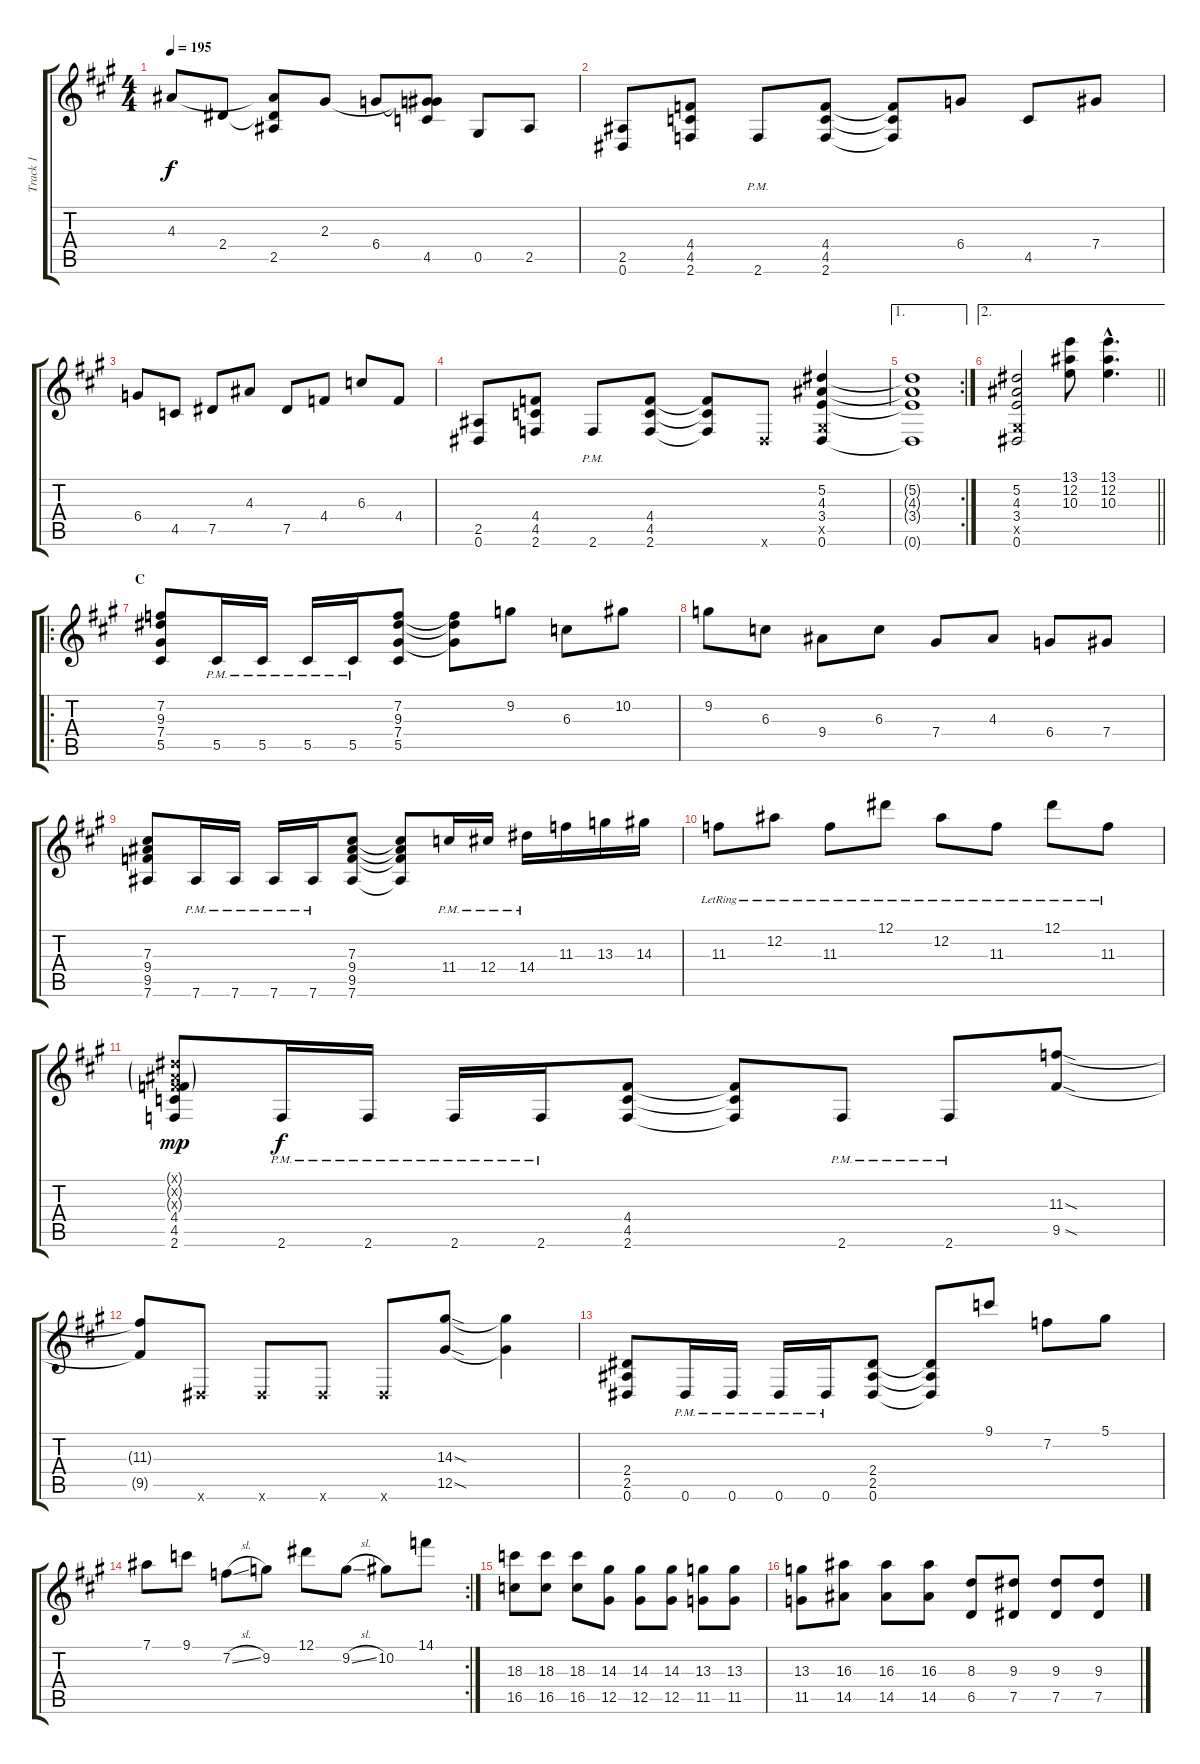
\track ("Track 1" "Track 1") {instrument distortionguitar}
\staff {score tabs}
\tuning (Eb4 Bb3 Gb3 Db3 Ab2 Eb2) {hide}
\ts (4 4)
\tempo 195
\clef g2
\ks f#minor
4.3.8{dy f} 2.4.8 (4.3{t} 2.4{t} 2.5).8 2.3.8 6.4.8 (2.3{t} 6.4{t} 4.5).8 0.5.8 2.5.8 |
(2.5 0.6).8 (4.4 4.5 2.6).8 2.6{pm}.8 (4.4 4.5 2.6).8 (4.4{t} 4.5{t} 2.6{t}).8 6.4.8 4.5.8 7.4.8 |
6.4.8 4.5.8 7.5.8 4.3.8 7.5.8 4.4.8 6.3.8 4.4.8 |
(2.5 0.6).8 (4.4 4.5 2.6).8 2.6{pm}.8 (4.4 4.5 2.6).8 (4.4{t} 4.5{t} 2.6{t}).8 0.6{x}.8 (5.2 4.3 3.4 0.5{x} 0.6).4 |
\ae 1
\rc 2
(5.2{t} 4.3{t} 3.4{t} 0.6{t}).1 |
\ae 2
\barLineRight lightlight
(5.2 4.3 3.4 0.5{x} 0.6).2 (13.1 12.2 10.3).8 (13.1{hac} 12.2{hac} 10.3{hac}).4{d} |
\ro
\section ("" "C")
(7.2 9.3 7.4 5.5).8 5.5{pm}.16 5.5{pm}.16 5.5{pm}.16 5.5{pm}.16 (7.2 9.3 7.4 5.5).8 (7.2{t} 9.3{t} 7.4{t}).8 9.2.8 6.3.8 10.2.8 |
9.2.8 6.3.8 9.4.8 6.3.8 7.4.8 4.3.8 6.4.8 7.4.8 |
(7.3 9.4 9.5 7.6).8 7.6{pm}.16 7.6{pm}.16 7.6{pm}.16 7.6{pm}.16 (7.3 9.4 9.5 7.6).8 (7.3{t} 9.4{t} 9.5{t} 7.6{t}).8 11.4{pm}.16 12.4{pm}.16 14.4{pm}.16 11.3.16 13.3.16 14.3.16 |
11.3{lr}.8 12.2{lr}.8 11.3{lr}.8 12.1{lr}.8 12.2{lr}.8 11.3{lr}.8 12.1{lr}.8 11.3{lr}.8 |
(0.1{g x} 0.2{g x} 0.3{g x} 4.4 4.5 2.6).8{dy mp} 2.6{pm}.16{dy f} 2.6{pm}.16 2.6{pm}.16 2.6{pm}.16 (4.4 4.5 2.6).8 (4.4{t} 4.5{t} 2.6{t}).8 2.6{pm}.8 2.6{pm}.8 (11.3{sod} 9.5{sod}).8 |
(11.3{t} 9.5{t}).8 0.6{x}.8 0.6{x}.8 0.6{x}.8 0.6{x}.8 (14.3{sod} 12.5{sod}).8 (14.3{t} 12.5{t}).4 |
(2.4 2.5 0.6).8 0.6{pm}.16 0.6{pm}.16 0.6{pm}.16 0.6{pm}.16 (2.4 2.5 0.6).8 (2.4{t} 2.5{t} 0.6{t}).8 9.1.8 7.2.8 5.1.8 |
\rc 2
7.1.8 9.1.8 7.2{sl}.8 9.2.8 12.1.8 9.2{sl}.8 10.2.8 14.1.8 |
(18.3 16.5).8 (18.3 16.5).8 (18.3 16.5).8 (14.3 12.5).8 (14.3 12.5).8 (14.3 12.5).8 (13.3 11.5).8 (13.3 11.5).8 |
(13.3 11.5).8 (16.3 14.5).8 (16.3 14.5).8 (16.3 14.5).8 (8.3 6.5).8 (9.3 7.5).8 (9.3 7.5).8 (9.3 7.5).8
